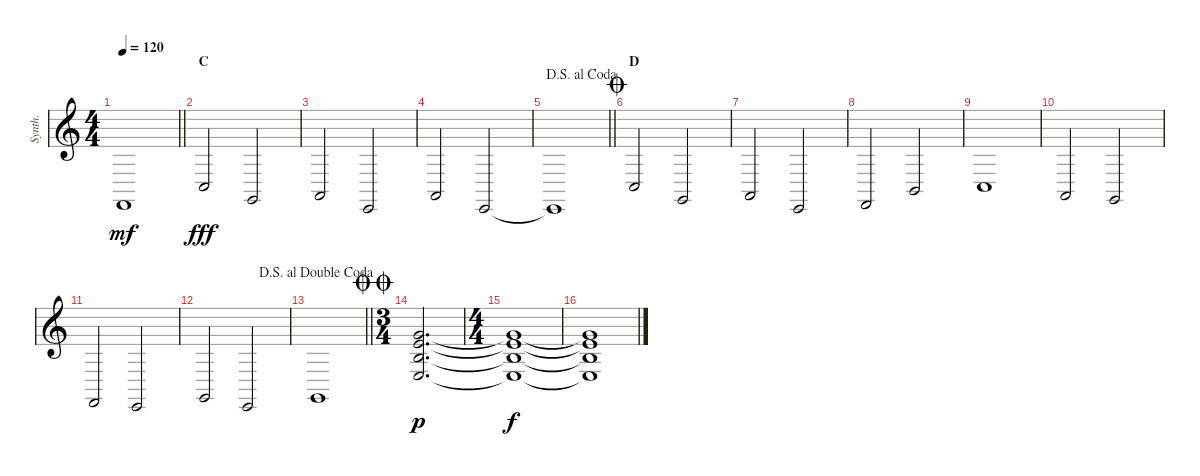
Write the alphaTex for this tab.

\track ("Synth." "Synth.") {instrument synthstrings1}
\staff {score}
\tuning (E4 B3 G3 D3 A2 E2) {hide}
\ts (4 4)
\tempo 120
\clef g2
\barLineRight lightlight
\ks c
1.6.1{dy mf} |
\section ("" "C")
3.5.2{dy fff volume 11} 3.6.2 |
0.5.2 0.6.2 |
0.5.2 0.6.2 |
\jump dalsegnoalcoda
\barLineRight lightlight
0.6{t}.1 |
\section ("" "D")
\jump coda
3.5.2 3.6.2 |
0.5.2 0.6.2 |
1.6.2 2.5.2 |
3.5.1 |
0.5.2 3.6.2 |
1.6.2 0.6.2 |
3.6.2 0.6.2 |
\jump dalsegnoaldoublecoda
\barLineRight lightlight
3.6.1 |
\ts (3 4)
\jump doublecoda
(3.1 5.2 4.3 2.4).2{d dy p} |
\ts (4 4)
(3.1{t} 5.2{t} 4.3{t} 2.4{t}).1{dy f} |
(3.1{t} 5.2{t} 4.3{t} 2.4{t}).1{volume 3}
